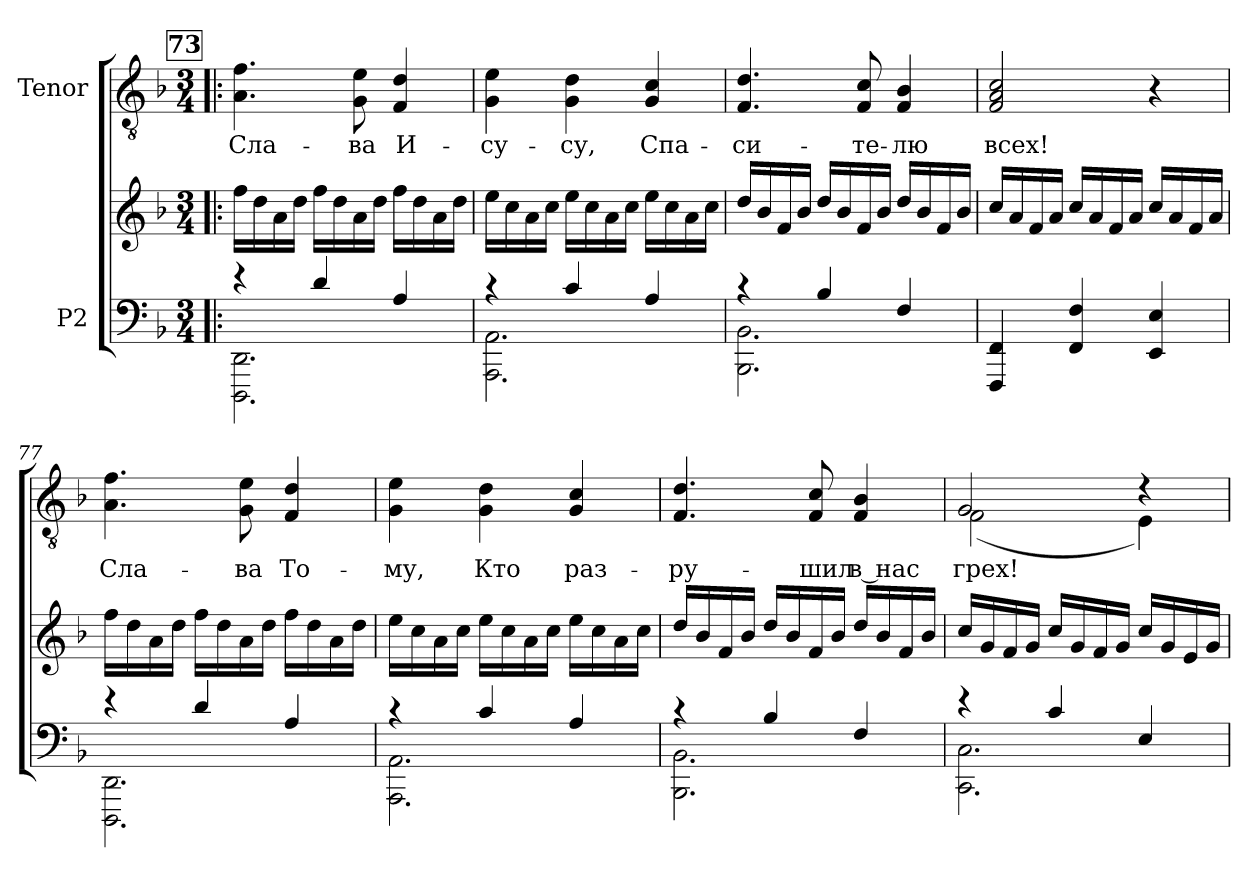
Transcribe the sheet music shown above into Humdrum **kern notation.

**kern	**kern	**kern	**text
*part2	*part2	*part1	*part1
*staff3	*staff2	*staff1	*staff1
*I"P2	*	*I"Tenor	*
*clefF4	*clefG2	*clefGv2	*
*	*	*ITrd7c12	*
*k[b-]	*k[b-]	*k[b-]	*
*F:	*F:	*F:	*
*M3/4	*M3/4	*M3/4	*
!!LO:REH:place=s1:B:color=#000000:enc=box:fs=17.0167:t=73
=73!|:	=73!|:	=73!|:	=73!|:
*^	*	*	*
!	!	!	!	!LO:LY:b:color=#000000
4r	2.DDDi\ 2.DDi	16ffi\LL	4.AAi\ 4.Fi	Сла-
.	.	16ddi\	.	.
.	.	16ai\	.	.
.	.	16ddi\JJ	.	.
4di/	.	16ffi\LL	.	.
.	.	16ddi\	.	.
!	!	!	!	!LO:LY:b:color=#000000
.	.	16ai\	8GGi\ 8Ei	-ва
.	.	16ddi\JJ	.	.
!	!	!	!	!LO:LY:b:color=#000000
4Ai/	.	16ffi\LL	4FFi/ 4Di	И-
.	.	16ddi\	.	.
.	.	16ai\	.	.
.	.	16ddi\JJ	.	.
=74	=74	=74	=74	=74
!	!	!	!	!LO:LY:b:color=#000000
4r	2.AAAi\ 2.AAi	16eei\LL	4GGi\ 4Ei	-су-
.	.	16cci\	.	.
.	.	16ai\	.	.
.	.	16cci\JJ	.	.
!	!	!	!	!LO:LY:b:color=#000000
4ci/	.	16eei\LL	4GGi\ 4Di	-су,
.	.	16cci\	.	.
.	.	16ai\	.	.
.	.	16cci\JJ	.	.
!	!	!	!	!LO:LY:b:color=#000000
4Ai/	.	16eei\LL	4GGi/ 4Ci	Спа-
.	.	16cci\	.	.
.	.	16ai\	.	.
.	.	16cci\JJ	.	.
=75	=75	=75	=75	=75
!	!	!	!	!LO:LY:b:color=#000000
4r	2.BBB-i\ 2.BB-i	16ddi/LL	4.FFi/ 4.Di	-си-
.	.	16b-i/	.	.
.	.	16fi/	.	.
.	.	16b-i/JJ	.	.
4B-i/	.	16ddi/LL	.	.
.	.	16b-i/	.	.
!	!	!	!	!LO:LY:b:color=#000000
.	.	16fi/	8FFi/ 8Ci	-те-
.	.	16b-i/JJ	.	.
!	!	!	!	!LO:LY:b:color=#000000
4Fi/	.	16ddi/LL	4FFi/ 4BB-i	-лю
.	.	16b-i/	.	.
.	.	16fi/	.	.
.	.	16b-i/JJ	.	.
*v	*v	*	*	*
!!LO:PB:g=z
=76	=76	=76	=76
!	!	!	!LO:LY:b:color=#000000
4FFFi/ 4FFi	16cci/LL	2FFi/ 2AAi 2Ci	всех!
.	16ai/	.	.
.	16fi/	.	.
.	16ai/JJ	.	.
4FFi/ 4Fi	16cci/LL	.	.
.	16ai/	.	.
.	16fi/	.	.
.	16ai/JJ	.	.
4EEi/ 4Ei	16cci/LL	4r	.
.	16ai/	.	.
.	16fi/	.	.
.	16ai/JJ	.	.
=77	=77	=77	=77
*^	*	*	*
!	!	!	!	!LO:LY:b:color=#000000
4r	2.DDDi\ 2.DDi	16ffi\LL	4.AAi\ 4.Fi	Сла-
.	.	16ddi\	.	.
.	.	16ai\	.	.
.	.	16ddi\JJ	.	.
4di/	.	16ffi\LL	.	.
.	.	16ddi\	.	.
!	!	!	!	!LO:LY:b:color=#000000
.	.	16ai\	8GGi\ 8Ei	-ва
.	.	16ddi\JJ	.	.
!	!	!	!	!LO:LY:b:color=#000000
4Ai/	.	16ffi\LL	4FFi/ 4Di	То-
.	.	16ddi\	.	.
.	.	16ai\	.	.
.	.	16ddi\JJ	.	.
=78	=78	=78	=78	=78
!	!	!	!	!LO:LY:b:color=#000000
4r	2.AAAi\ 2.AAi	16eei\LL	4GGi\ 4Ei	-му,
.	.	16cci\	.	.
.	.	16ai\	.	.
.	.	16cci\JJ	.	.
!	!	!	!	!LO:LY:b:color=#000000
4ci/	.	16eei\LL	4GGi\ 4Di	Кто
.	.	16cci\	.	.
.	.	16ai\	.	.
.	.	16cci\JJ	.	.
!	!	!	!	!LO:LY:b:color=#000000
4Ai/	.	16eei\LL	4GGi/ 4Ci	раз-
.	.	16cci\	.	.
.	.	16ai\	.	.
.	.	16cci\JJ	.	.
=79	=79	=79	=79	=79
!	!	!	!	!LO:LY:b:color=#000000
4r	2.BBB-i\ 2.BB-i	16ddi/LL	4.FFi/ 4.Di	-ру-
.	.	16b-i/	.	.
.	.	16fi/	.	.
.	.	16b-i/JJ	.	.
4B-i/	.	16ddi/LL	.	.
.	.	16b-i/	.	.
!	!	!	!	!LO:LY:b:color=#000000
.	.	16fi/	8FFi/ 8Ci	-шил
.	.	16b-i/JJ	.	.
!	!	!	!	!LO:LY:b:color=#000000
4Fi/	.	16ddi/LL	4FFi/ 4BB-i	в нас
.	.	16b-i/	.	.
.	.	16fi/	.	.
.	.	16b-i/JJ	.	.
!!LO:LB:g=z
=80	=80	=80	=80	=80
!	!	!	!	!LO:LY:b:color=#000000
*	*	*	*^	*
4r	2.CCi\ 2.Ci	16cci/LL	2GGi/	(2FFi\	грех!
.	.	16gi/	.	.	.
.	.	16fi/	.	.	.
.	.	16gi/JJ	.	.	.
4ci/	.	16cci/LL	.	.	.
.	.	16gi/	.	.	.
.	.	16fi/	.	.	.
.	.	16gi/JJ	.	.	.
4Ei/	.	16cci/LL	4r	4EEi\)	.
.	.	16gi/	.	.	.
.	.	16ei/	.	.	.
.	.	16gi/JJ	.	.	.
*v	*v	*	*v	*v	*
=	=	=	=
*-	*-	*-	*-
